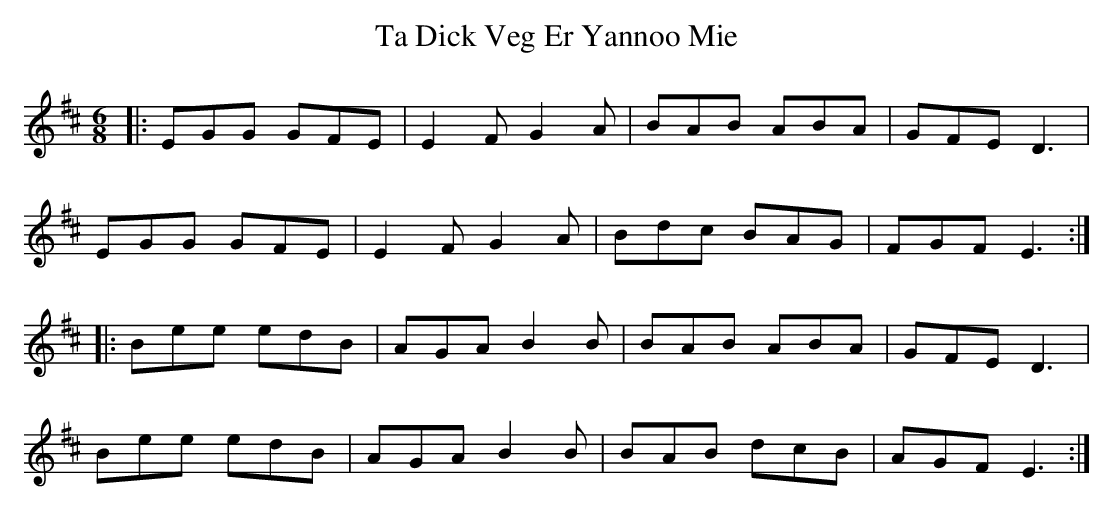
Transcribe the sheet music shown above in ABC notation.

X:1
T: Ta Dick Veg Er Yannoo Mie
M: 6/8
L: 1/8
K: Edor
|:EGG GFE|E2 F G2 A|BAB ABA|GFE D3|
EGG GFE|E2 F G2 A|Bdc BAG|FGF E3:|
|:Bee edB|AGA B2 B|BAB ABA|GFE D3|
Bee edB|AGA B2 B|BAB dcB|AGF E3:|
